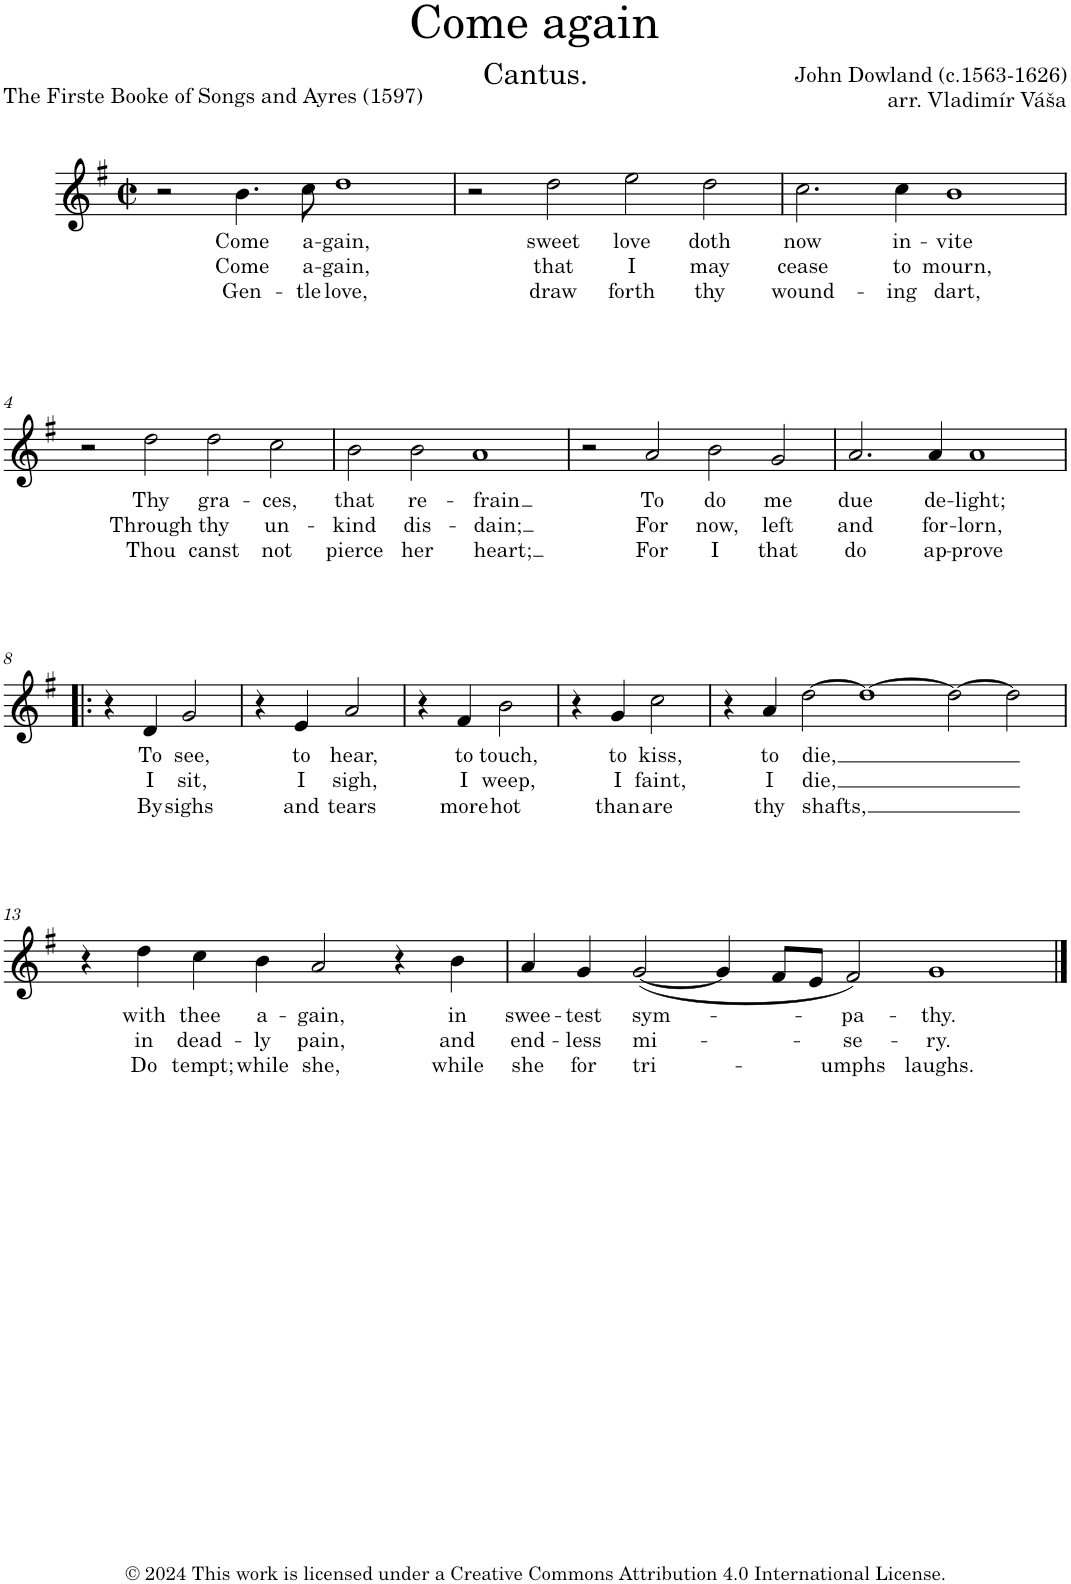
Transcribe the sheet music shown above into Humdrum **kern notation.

**kern	**text	**text	**text
*part1	*part1	*part1	*part1
*staff1	*staff1	*staff1	*staff1
*I"S	*	*	*
*clefG2	*	*	*
*Trd1c2	*	*	*
*k[f#]	*	*	*
*M4/2	*	*	*
*met(c|)	*	*	*
=1	=1	=1	=1
2r	.	.	.
!	!LO:LY:b	!LO:LY:b	!LO:LY:b
4.b\	Come	Come	Gen-
!	!LO:LY:b	!LO:LY:b	!LO:LY:b
8cc\	a-	a-	-tle
!	!LO:LY:b	!LO:LY:b	!LO:LY:b
1dd	-gain,	-gain,	love,
=2	=2	=2	=2
2r	.	.	.
!	!LO:LY:b	!LO:LY:b	!LO:LY:b
2dd\	sweet	that	draw
!	!LO:LY:b	!LO:LY:b	!LO:LY:b
2ee\	love	I	forth
!	!LO:LY:b	!LO:LY:b	!LO:LY:b
2dd\	doth	may	thy
=3	=3	=3	=3
!	!LO:LY:b	!LO:LY:b	!LO:LY:b
2.cc\	now	cease	wound-
!	!LO:LY:b	!LO:LY:b	!LO:LY:b
4cc\	in-	to	-ing
!	!LO:LY:b	!LO:LY:b	!LO:LY:b
1b	-vite	mourn,	dart,
!!LO:LB:g=z
=4	=4	=4	=4
2r	.	.	.
!	!LO:LY:b	!LO:LY:b	!LO:LY:b
2dd\	Thy	Through	Thou
!	!LO:LY:b	!LO:LY:b	!LO:LY:b
2dd\	gra-	thy	canst
!	!LO:LY:b	!LO:LY:b	!LO:LY:b
2cc\	-ces,	un-	not
=5	=5	=5	=5
!	!LO:LY:b	!LO:LY:b	!LO:LY:b
2b\	that	-kind	pierce
!	!LO:LY:b	!LO:LY:b	!LO:LY:b
2b\	re-	dis-	her
!	!LO:LY:b	!LO:LY:b	!LO:LY:b
1a	-frain	-dain;	heart;
=6	=6	=6	=6
2r	.	.	.
!	!LO:LY:b	!LO:LY:b	!LO:LY:b
2a/	To	For	For
!	!LO:LY:b	!LO:LY:b	!LO:LY:b
2b\	do	now,	I
!	!LO:LY:b	!LO:LY:b	!LO:LY:b
2g/	me	left	that
=7	=7	=7	=7
!	!LO:LY:b	!LO:LY:b	!LO:LY:b
2.a/	due	and	do
!	!LO:LY:b	!LO:LY:b	!LO:LY:b
4a/	de-	for-	ap-
!	!LO:LY:b	!LO:LY:b	!LO:LY:b
1a	-light;	-lorn,	-prove
!!LO:LB:g=z
=8!|:	=8!|:	=8!|:	=8!|:
*M2/2	*	*	*
*met(c|)	*	*	*
4r	.	.	.
!	!LO:LY:b	!LO:LY:b	!LO:LY:b
4d/	To	I	By
!	!LO:LY:b	!LO:LY:b	!LO:LY:b
2g/	see,	sit,	sighs
=9	=9	=9	=9
4r	.	.	.
!	!LO:LY:b	!LO:LY:b	!LO:LY:b
4e/	to	I	and
!	!LO:LY:b	!LO:LY:b	!LO:LY:b
2a/	hear,	sigh,	tears
=10	=10	=10	=10
4r	.	.	.
!	!LO:LY:b	!LO:LY:b	!LO:LY:b
4f#/	to	I	more
!	!LO:LY:b	!LO:LY:b	!LO:LY:b
2b\	touch,	weep,	hot
=11	=11	=11	=11
4r	.	.	.
!	!LO:LY:b	!LO:LY:b	!LO:LY:b
4g/	to	I	than
!	!LO:LY:b	!LO:LY:b	!LO:LY:b
2cc\	kiss,	faint,	are
=12	=12	=12	=12
*M6/2	*	*	*
4r	.	.	.
!	!LO:LY:b	!LO:LY:b	!LO:LY:b
4a/	to	I	thy
!	!LO:LY:b	!LO:LY:b	!LO:LY:b
[2dd\	die,	die,	shafts,
1dd_	.	.	.
2dd\_	.	.	.
2dd\]	.	.	.
!!LO:LB:g=z
=13	=13	=13	=13
*M4/2	*	*	*
4r	.	.	.
!	!LO:LY:b	!LO:LY:b	!LO:LY:b
4dd\	with	in	Do
!	!LO:LY:b	!LO:LY:b	!LO:LY:b
4cc\	thee	dead-	tempt;
!	!LO:LY:b	!LO:LY:b	!LO:LY:b
4b\	a-	-ly	while
!	!LO:LY:b	!LO:LY:b	!LO:LY:b
2a/	-gain,	pain,	she,
4r	.	.	.
!	!LO:LY:b	!LO:LY:b	!LO:LY:b
4b\	in	and	while
=14	=14	=14	=14
*M6/2	*	*	*
!	!LO:LY:b	!LO:LY:b	!LO:LY:b
4a/	swee-	end-	she
!	!LO:LY:b	!LO:LY:b	!LO:LY:b
4g/	-test	-less	for
!	!LO:LY:b	!LO:LY:b	!LO:LY:b
([2g/	sym-	mi-	tri-
4g/]	.	.	.
8f#/L	.	.	.
8e/J	.	.	.
!	!LO:LY:b	!LO:LY:b	!LO:LY:b
2f#/)	-pa-	-se-	-umphs
!	!LO:LY:b	!LO:LY:b	!LO:LY:b
1g	-thy.	-ry.	laughs.
==	==	==	==
*-	*-	*-	*-
